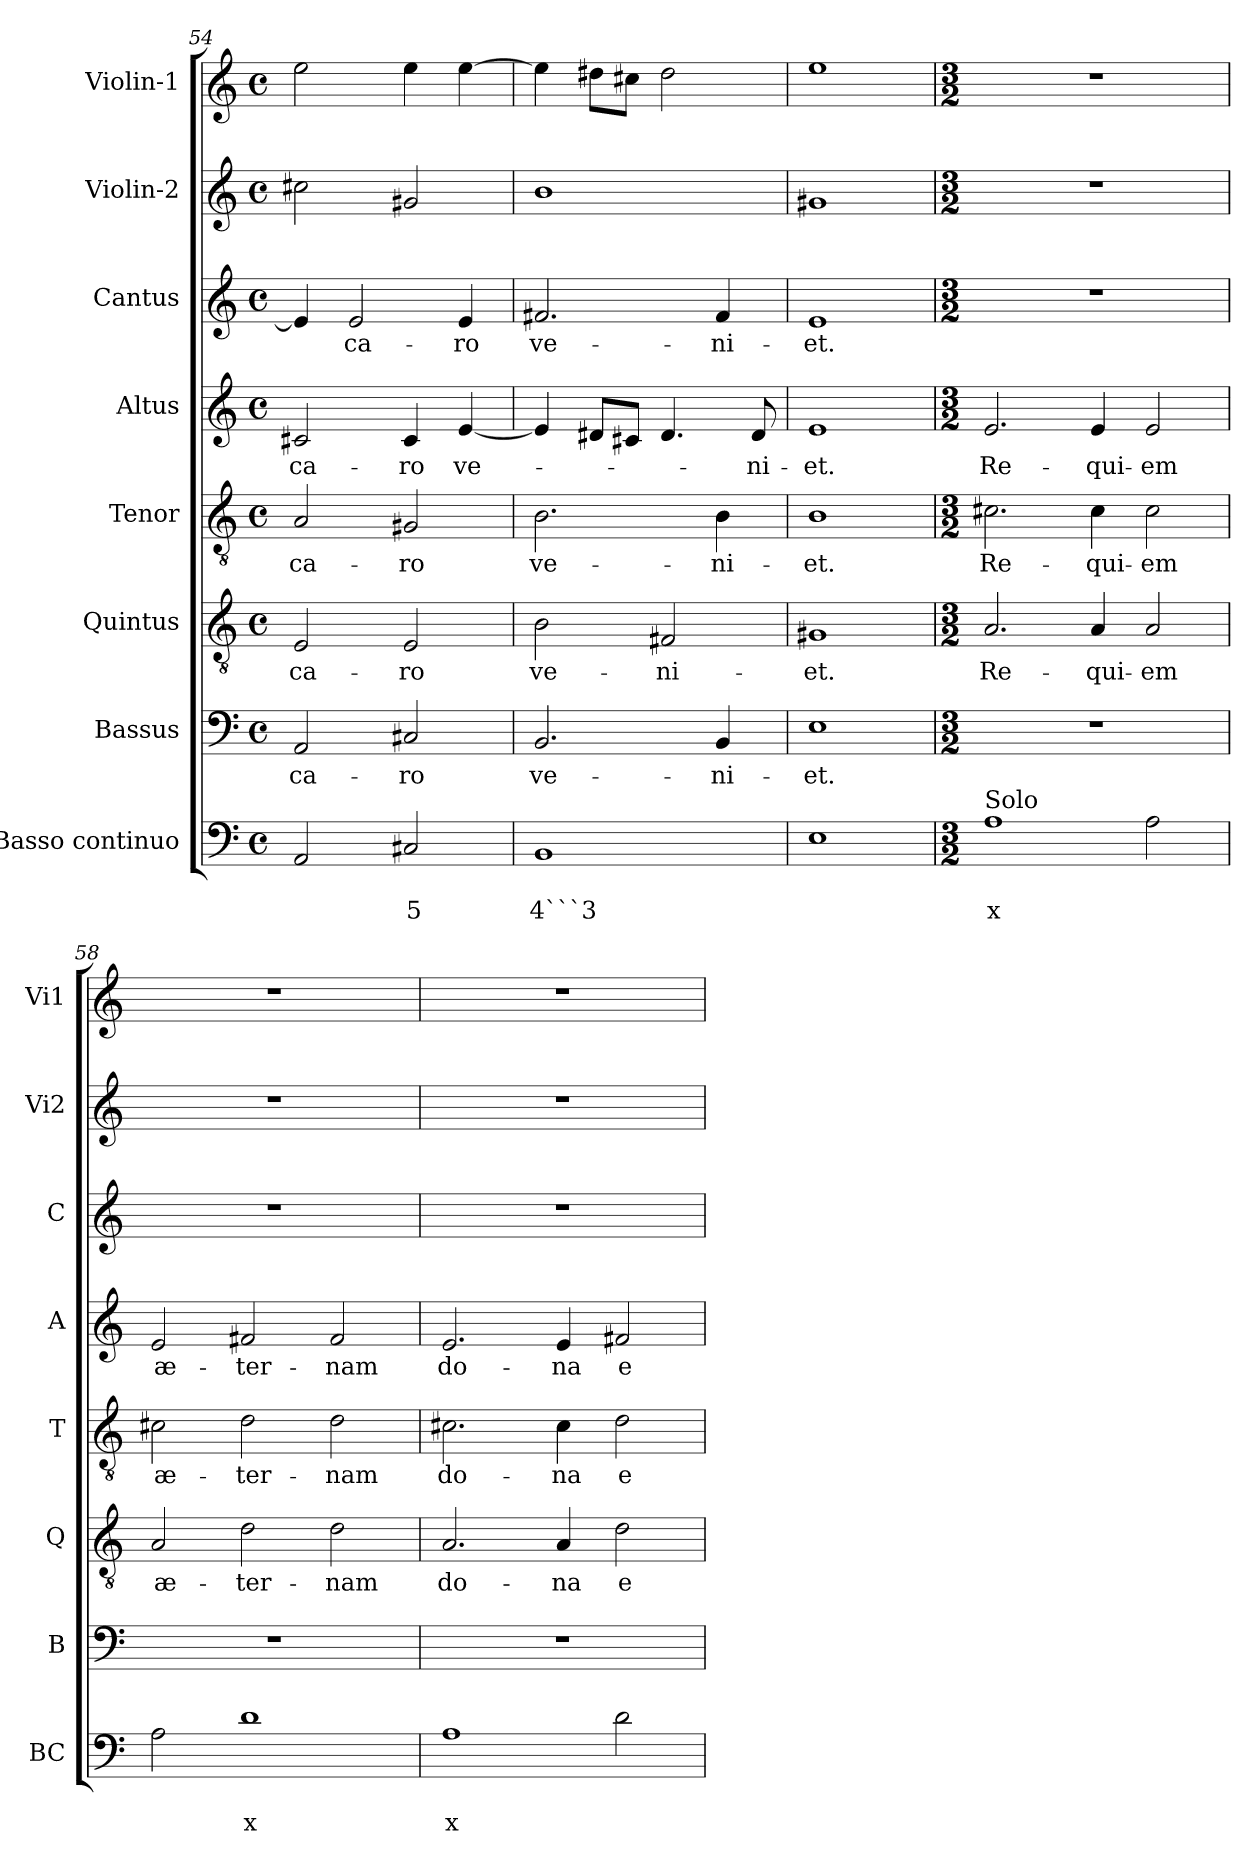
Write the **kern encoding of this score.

**kern	**text	**text	**kern	**text	**kern	**text	**kern	**text	**kern	**text	**kern	**text	**kern	**kern
*part8	*part8	*part8	*part7	*part7	*part6	*part6	*part5	*part5	*part4	*part4	*part3	*part3	*part2	*part1
*staff8	*staff8	*staff8	*staff7	*staff7	*staff6	*staff6	*staff5	*staff5	*staff4	*staff4	*staff3	*staff3	*staff2	*staff1
*I"Basso continuo	*	*	*I"Bassus	*	*I"Quintus	*	*I"Tenor	*	*I"Altus	*	*I"Cantus	*	*I"Violin-2	*I"Violin-1
*I'BC	*	*	*I'B	*	*I'Q	*	*I'T	*	*I'A	*	*I'C	*	*I'Vi2	*I'Vi1
*clefF4	*	*	*clefF4	*	*clefGv2	*	*clefGv2	*	*clefG2	*	*clefG2	*	*clefG2	*clefG2
*k[]	*	*	*k[]	*	*k[]	*	*k[]	*	*k[]	*	*k[]	*	*k[]	*k[]
*C:	*	*	*C:	*	*C:	*	*C:	*	*C:	*	*C:	*	*C:	*C:
*M4/4	*	*	*M4/4	*	*M4/4	*	*M4/4	*	*M4/4	*	*M4/4	*	*M4/4	*M4/4
*met(c)	*	*	*met(c)	*	*met(c)	*	*met(c)	*	*met(c)	*	*met(c)	*	*met(c)	*met(c)
=54	=54	=54	=54	=54	=54	=54	=54	=54	=54	=54	=54	=54	=54	=54
!	!	!	!	!LO:LY:b	!	!LO:LY:b	!	!LO:LY:b	!	!LO:LY:b	!	!	!	!
2AA/	.	.	2AA/	ca-	2E/	ca-	2A/	ca-	2c#X/	ca-	4e/]	.	2cc#X\	2ee\
!	!	!	!	!	!	!	!	!	!	!	!	!LO:LY:b	!	!
.	.	.	.	.	.	.	.	.	.	.	2e/	ca-	.	.
!	!	!LO:LY:b	!	!LO:LY:b	!	!LO:LY:b	!	!LO:LY:b	!	!LO:LY:b	!	!	!	!
2C#X/	.	5	2C#X/	-ro	2E/	-ro	2G#X/	-ro	4c#/	-ro	.	.	2g#X/	4ee\
!	!	!	!	!	!	!	!	!	!	!LO:LY:b	!	!LO:LY:b	!	!
.	.	.	.	.	.	.	.	.	[4e/	ve-	4e/	-ro	.	[4ee\
=55	=55	=55	=55	=55	=55	=55	=55	=55	=55	=55	=55	=55	=55	=55
!	!	!LO:LY:b	!	!LO:LY:b	!	!LO:LY:b	!	!LO:LY:b	!	!	!	!LO:LY:b	!	!
1BB	.	4```3	2.BB/	ve-	2B\	ve-	2.B\	ve-	4e/]	.	2.f#X/	ve-	1b	4ee\]
.	.	.	.	.	.	.	.	.	8d#X/L	.	.	.	.	8dd#X\L
.	.	.	.	.	.	.	.	.	8c#X/J	.	.	.	.	8cc#X\J
!	!	!	!	!	!	!LO:LY:b	!	!	!	!	!	!	!	!
.	.	.	.	.	2F#X/	-ni-	.	.	4.d#/	.	.	.	.	2dd#\
!	!	!	!	!LO:LY:b	!	!	!	!LO:LY:b	!	!	!	!LO:LY:b	!	!
.	.	.	4BB/	-ni-	.	.	4B\	-ni-	.	.	4f#/	-ni-	.	.
!	!	!	!	!	!	!	!	!	!	!LO:LY:b	!	!	!	!
.	.	.	.	.	.	.	.	.	8d#/	-ni-	.	.	.	.
=56	=56	=56	=56	=56	=56	=56	=56	=56	=56	=56	=56	=56	=56	=56
!	!	!	!	!LO:LY:b	!	!LO:LY:b	!	!LO:LY:b	!	!LO:LY:b	!	!LO:LY:b	!	!
1E	.	.	1E	-et.	1G#X	-et.	1B	-et.	1e	-et.	1e	-et.	1g#X	1ee
!!LO:LB:g=z
=57	=57	=57	=57	=57	=57	=57	=57	=57	=57	=57	=57	=57	=57	=57
*M3/2	*	*	*M3/2	*	*M3/2	*	*M3/2	*	*M3/2	*	*M3/2	*	*M3/2	*M3/2
!LO:TX:a:t=Solo	!	!	!	!	!	!	!	!	!	!	!	!	!	!
!	!	!LO:LY:b	!	!	!	!LO:LY:b	!	!LO:LY:b	!	!LO:LY:b	!	!	!	!
1A	.	x	1.r	.	2.A/	Re-	2.c#X\	Re-	2.e/	Re-	1.r	.	1.r	1.r
!	!	!	!	!	!	!LO:LY:b	!	!LO:LY:b	!	!LO:LY:b	!	!	!	!
.	.	.	.	.	4A/	-qui-	4c#\	-qui-	4e/	-qui-	.	.	.	.
!	!	!	!	!	!	!LO:LY:b	!	!LO:LY:b	!	!LO:LY:b	!	!	!	!
2A\	.	.	.	.	2A/	-em	2c#\	-em	2e/	-em	.	.	.	.
=58	=58	=58	=58	=58	=58	=58	=58	=58	=58	=58	=58	=58	=58	=58
!	!	!	!	!	!	!LO:LY:b	!	!LO:LY:b	!	!LO:LY:b	!	!	!	!
2A\	.	.	1.r	.	2A/	æ-	2c#X\	æ-	2e/	æ-	1.r	.	1.r	1.r
!	!	!LO:LY:b	!	!	!	!LO:LY:b	!	!LO:LY:b	!	!LO:LY:b	!	!	!	!
1d	.	x	.	.	2d\	-ter-	2d\	-ter-	2f#X/	-ter-	.	.	.	.
!	!	!	!	!	!	!LO:LY:b	!	!LO:LY:b	!	!LO:LY:b	!	!	!	!
.	.	.	.	.	2d\	-nam	2d\	-nam	2f#/	-nam	.	.	.	.
=59	=59	=59	=59	=59	=59	=59	=59	=59	=59	=59	=59	=59	=59	=59
!	!	!LO:LY:b	!	!	!	!LO:LY:b	!	!LO:LY:b	!	!LO:LY:b	!	!	!	!
1A	.	x	1.r	.	2.A/	do-	2.c#X\	do-	2.e/	do-	1.r	.	1.r	1.r
!	!	!	!	!	!	!LO:LY:b	!	!LO:LY:b	!	!LO:LY:b	!	!	!	!
.	.	.	.	.	4A/	-na	4c#\	-na	4e/	-na	.	.	.	.
!	!	!	!	!	!	!LO:LY:b	!	!LO:LY:b	!	!LO:LY:b	!	!	!	!
2d\	.	.	.	.	2d\	e-	2d\	e-	2f#X/	e-	.	.	.	.
=	=	=	=	=	=	=	=	=	=	=	=	=	=	=
*-	*-	*-	*-	*-	*-	*-	*-	*-	*-	*-	*-	*-	*-	*-
